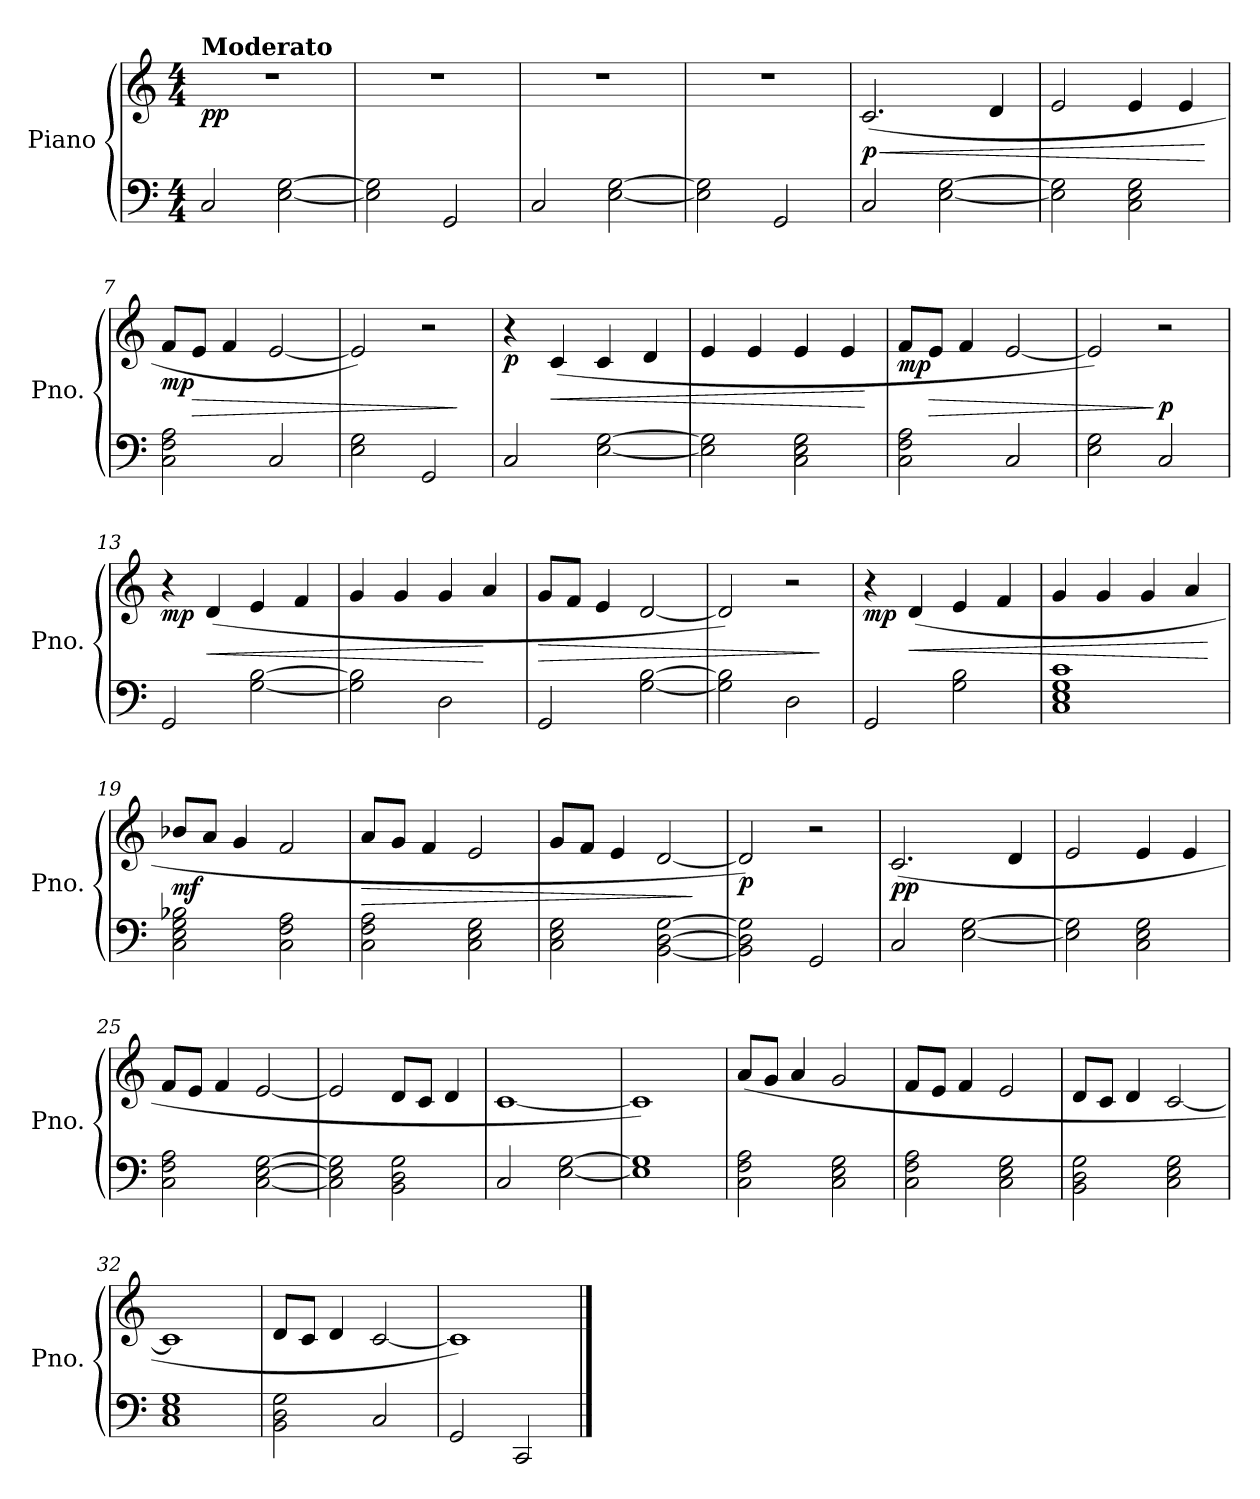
**kern	**kern	**dynam
*part1	*part1	*part1
*staff2	*staff1	*staff1/2
*I"Piano	*	*
*I'Pno.	*	*
*clefF4	*clefG2	*
*k[]	*k[]	*
*M4/4	*M4/4	*
=1	=1	=1
!	!LO:TX:a:B:t=Moderato	!
!	!	!LO:DY:b
2C/	1r	pp
[2E\ [2G\	.	.
=2	=2	=2
2E\] 2G\]	1r	.
2GG/	.	.
=3	=3	=3
2C/	1r	.
[2E\ [2G\	.	.
=4	=4	=4
2E\] 2G\]	1r	.
2GG/	.	.
=5	=5	=5
!	!	!LO:HP:b
!	!	!LO:DY:n=1:b
2C/	(<2.c/	< p
[2E\ [2G\	.	.
.	4d/	.
=6	=6	=6
2E\] 2G\]	2e/	.
2C\ 2E\ 2G\	4e/	.
.	4e/	.
.	.	[
=7	=7	=7
!	!	!LO:DY:b
2C\ 2F\ 2A\	8f/L	mp
!	!	!LO:HP:b
.	8e/J	>
.	4f/	.
2C/	[2e/	.
=8	=8	=8
2E\ 2G\	2e/])	.
2GG/	2r	.
.	.	]
!!LO:LB:g=z
=9	=9	=9
!	!	!LO:DY:b
2C/	4r	p
!	!	!LO:HP:b
.	(<4c/	<
[2E\ [2G\	4c/	.
.	4d/	.
=10	=10	=10
2E\] 2G\]	4e/	.
.	4e/	.
2C\ 2E\ 2G\	4e/	.
.	4e/	.
.	.	[
=11	=11	=11
!	!	!LO:DY:b
2C\ 2F\ 2A\	8f/L	mp
!	!	!LO:HP:b
.	8e/J	>
.	4f/	.
2C/	[2e/	.
=12	=12	=12
2E\ 2G\	2e/])	.
!	!	!LO:DY:n=1:b
2C/	2r	] p
=13	=13	=13
!	!	!LO:DY:b
2GG/	4r	mp
!	!	!LO:HP:b
.	(<4d/	<
[2G\ [2B\	4e/	.
.	4f/	.
=14	=14	=14
2G\] 2B\]	4g/	.
.	4g/	.
2D\	4g/	.
.	4a/	[
=15	=15	=15
!	!	!LO:HP:b
2GG/	8g/L	>
.	8f/J	.
.	4e/	.
[2G\ [2B\	[2d/	.
!!LO:LB:g=z
=16	=16	=16
2G\] 2B\]	2d/])	.
2D\	2r	.
.	.	]
=17	=17	=17
!	!	!LO:DY:b
2GG/	4r	mp
!	!	!LO:HP:b
.	(<4d/	<
2G\ 2B\	4e/	.
.	4f/	.
=18	=18	=18
1C 1E 1G 1c	4g/	.
.	4g/	.
.	4g/	.
.	4a/	.
.	.	[
=19	=19	=19
!	!	!LO:DY:b
2C\ 2E\ 2G\ 2B-X\	8b-X/L	mf
.	8a/J	.
.	4g/	.
2C\ 2F\ 2A\	2f/	.
=20	=20	=20
!	!	!LO:HP:b
2C\ 2F\ 2A\	8a/L	>
.	8g/J	.
.	4f/	.
2C\ 2E\ 2G\	2e/	.
=21	=21	=21
2C\ 2E\ 2G\	8g/L	.
.	8f/J	.
.	4e/	.
[2BB\ [2D\ [2G\	[2d/	.
.	.	]
=22	=22	=22
!	!	!LO:DY:b
2BB\] 2D\] 2G\]	2d/])	p
2GG/	2r	.
!!LO:LB:g=z
=23	=23	=23
!	!	!LO:DY:b
2C/	(<2.c/	pp
[2E\ [2G\	.	.
.	4d/	.
=24	=24	=24
2E\] 2G\]	2e/	.
2C\ 2E\ 2G\	4e/	.
.	4e/	.
=25	=25	=25
2C\ 2F\ 2A\	8f/L	.
.	8e/J	.
.	4f/	.
[2C\ [2E\ [2G\	[2e/	.
=26	=26	=26
2C\] 2E\] 2G\]	2e/]	.
2BB\ 2D\ 2G\	8d/L	.
.	8c/J	.
.	4d/	.
=27	=27	=27
2C/	[1c	.
[2E\ [2G\	.	.
=28	=28	=28
1E] 1G]	1c])	.
!!LO:LB:g=z
=29	=29	=29
2C\ 2F\ 2A\	(<8a/L	.
.	8g/J	.
.	4a/	.
2C\ 2E\ 2G\	2g/	.
=30	=30	=30
2C\ 2F\ 2A\	8f/L	.
.	8e/J	.
.	4f/	.
2C\ 2E\ 2G\	2e/	.
=31	=31	=31
2BB\ 2D\ 2G\	8d/L	.
.	8c/J	.
.	4d/	.
2C\ 2E\ 2G\	[2c/	.
=32	=32	=32
1C 1E 1G	1c]	.
=33	=33	=33
2BB\ 2D\ 2G\	8d/L	.
.	8c/J	.
.	4d/	.
2C/	[2c/	.
=34	=34	=34
2GG/	1c])	.
2CC/	.	.
==	==	==
*-	*-	*-
